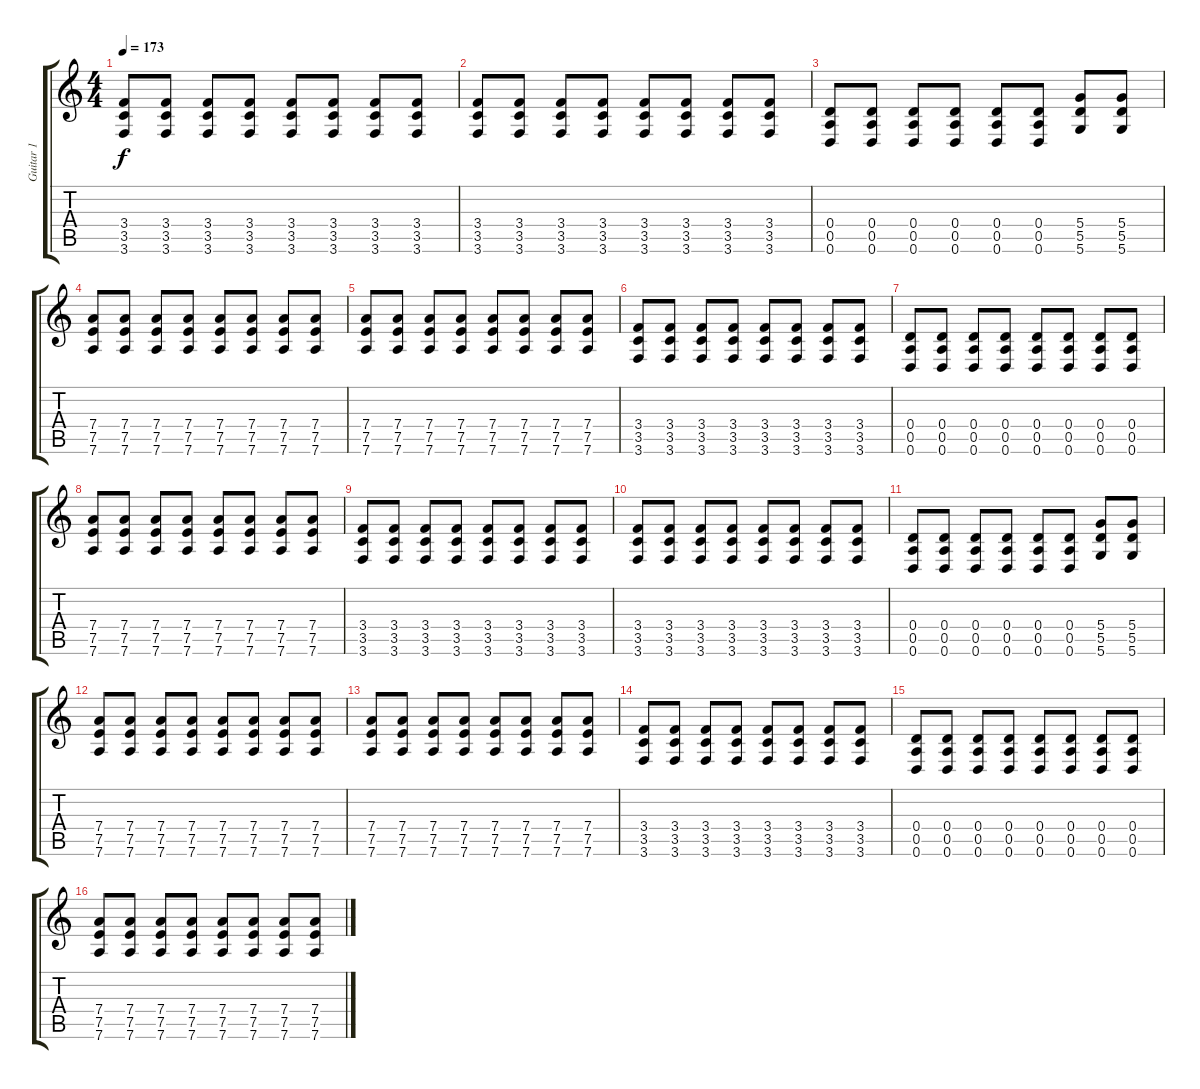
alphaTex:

\track ("Guitar 1" "Guitar 1") {instrument distortionguitar}
\staff {score tabs}
\tuning (E4 B3 G3 D3 A2 D2) {hide}
\ts (4 4)
\tempo 173
\clef g2
\ks c
(3.4 3.5 3.6).8{dy f} (3.4 3.5 3.6).8 (3.4 3.5 3.6).8 (3.4 3.5 3.6).8 (3.4 3.5 3.6).8 (3.4 3.5 3.6).8 (3.4 3.5 3.6).8 (3.4 3.5 3.6).8 |
(3.4 3.5 3.6).8 (3.4 3.5 3.6).8 (3.4 3.5 3.6).8 (3.4 3.5 3.6).8 (3.4 3.5 3.6).8 (3.4 3.5 3.6).8 (3.4 3.5 3.6).8 (3.4 3.5 3.6).8 |
(0.4 0.5 0.6).8 (0.4 0.5 0.6).8 (0.4 0.5 0.6).8 (0.4 0.5 0.6).8 (0.4 0.5 0.6).8 (0.4 0.5 0.6).8 (5.4 5.5 5.6).8 (5.4 5.5 5.6).8 |
(7.4 7.5 7.6).8 (7.4 7.5 7.6).8 (7.4 7.5 7.6).8 (7.4 7.5 7.6).8 (7.4 7.5 7.6).8 (7.4 7.5 7.6).8 (7.4 7.5 7.6).8 (7.4 7.5 7.6).8 |
(7.4 7.5 7.6).8 (7.4 7.5 7.6).8 (7.4 7.5 7.6).8 (7.4 7.5 7.6).8 (7.4 7.5 7.6).8 (7.4 7.5 7.6).8 (7.4 7.5 7.6).8 (7.4 7.5 7.6).8 |
(3.4 3.5 3.6).8 (3.4 3.5 3.6).8 (3.4 3.5 3.6).8 (3.4 3.5 3.6).8 (3.4 3.5 3.6).8 (3.4 3.5 3.6).8 (3.4 3.5 3.6).8 (3.4 3.5 3.6).8 |
(0.4 0.5 0.6).8 (0.4 0.5 0.6).8 (0.4 0.5 0.6).8 (0.4 0.5 0.6).8 (0.4 0.5 0.6).8 (0.4 0.5 0.6).8 (0.4 0.5 0.6).8 (0.4 0.5 0.6).8 |
(7.4 7.5 7.6).8 (7.4 7.5 7.6).8 (7.4 7.5 7.6).8 (7.4 7.5 7.6).8 (7.4 7.5 7.6).8 (7.4 7.5 7.6).8 (7.4 7.5 7.6).8 (7.4 7.5 7.6).8 |
(3.4 3.5 3.6).8 (3.4 3.5 3.6).8 (3.4 3.5 3.6).8 (3.4 3.5 3.6).8 (3.4 3.5 3.6).8 (3.4 3.5 3.6).8 (3.4 3.5 3.6).8 (3.4 3.5 3.6).8 |
(3.4 3.5 3.6).8 (3.4 3.5 3.6).8 (3.4 3.5 3.6).8 (3.4 3.5 3.6).8 (3.4 3.5 3.6).8 (3.4 3.5 3.6).8 (3.4 3.5 3.6).8 (3.4 3.5 3.6).8 |
(0.4 0.5 0.6).8 (0.4 0.5 0.6).8 (0.4 0.5 0.6).8 (0.4 0.5 0.6).8 (0.4 0.5 0.6).8 (0.4 0.5 0.6).8 (5.4 5.5 5.6).8 (5.4 5.5 5.6).8 |
(7.4 7.5 7.6).8 (7.4 7.5 7.6).8 (7.4 7.5 7.6).8 (7.4 7.5 7.6).8 (7.4 7.5 7.6).8 (7.4 7.5 7.6).8 (7.4 7.5 7.6).8 (7.4 7.5 7.6).8 |
(7.4 7.5 7.6).8 (7.4 7.5 7.6).8 (7.4 7.5 7.6).8 (7.4 7.5 7.6).8 (7.4 7.5 7.6).8 (7.4 7.5 7.6).8 (7.4 7.5 7.6).8 (7.4 7.5 7.6).8 |
(3.4 3.5 3.6).8 (3.4 3.5 3.6).8 (3.4 3.5 3.6).8 (3.4 3.5 3.6).8 (3.4 3.5 3.6).8 (3.4 3.5 3.6).8 (3.4 3.5 3.6).8 (3.4 3.5 3.6).8 |
(0.4 0.5 0.6).8 (0.4 0.5 0.6).8 (0.4 0.5 0.6).8 (0.4 0.5 0.6).8 (0.4 0.5 0.6).8 (0.4 0.5 0.6).8 (0.4 0.5 0.6).8 (0.4 0.5 0.6).8 |
(7.4 7.5 7.6).8 (7.4 7.5 7.6).8 (7.4 7.5 7.6).8 (7.4 7.5 7.6).8 (7.4 7.5 7.6).8 (7.4 7.5 7.6).8 (7.4 7.5 7.6).8 (7.4 7.5 7.6).8
